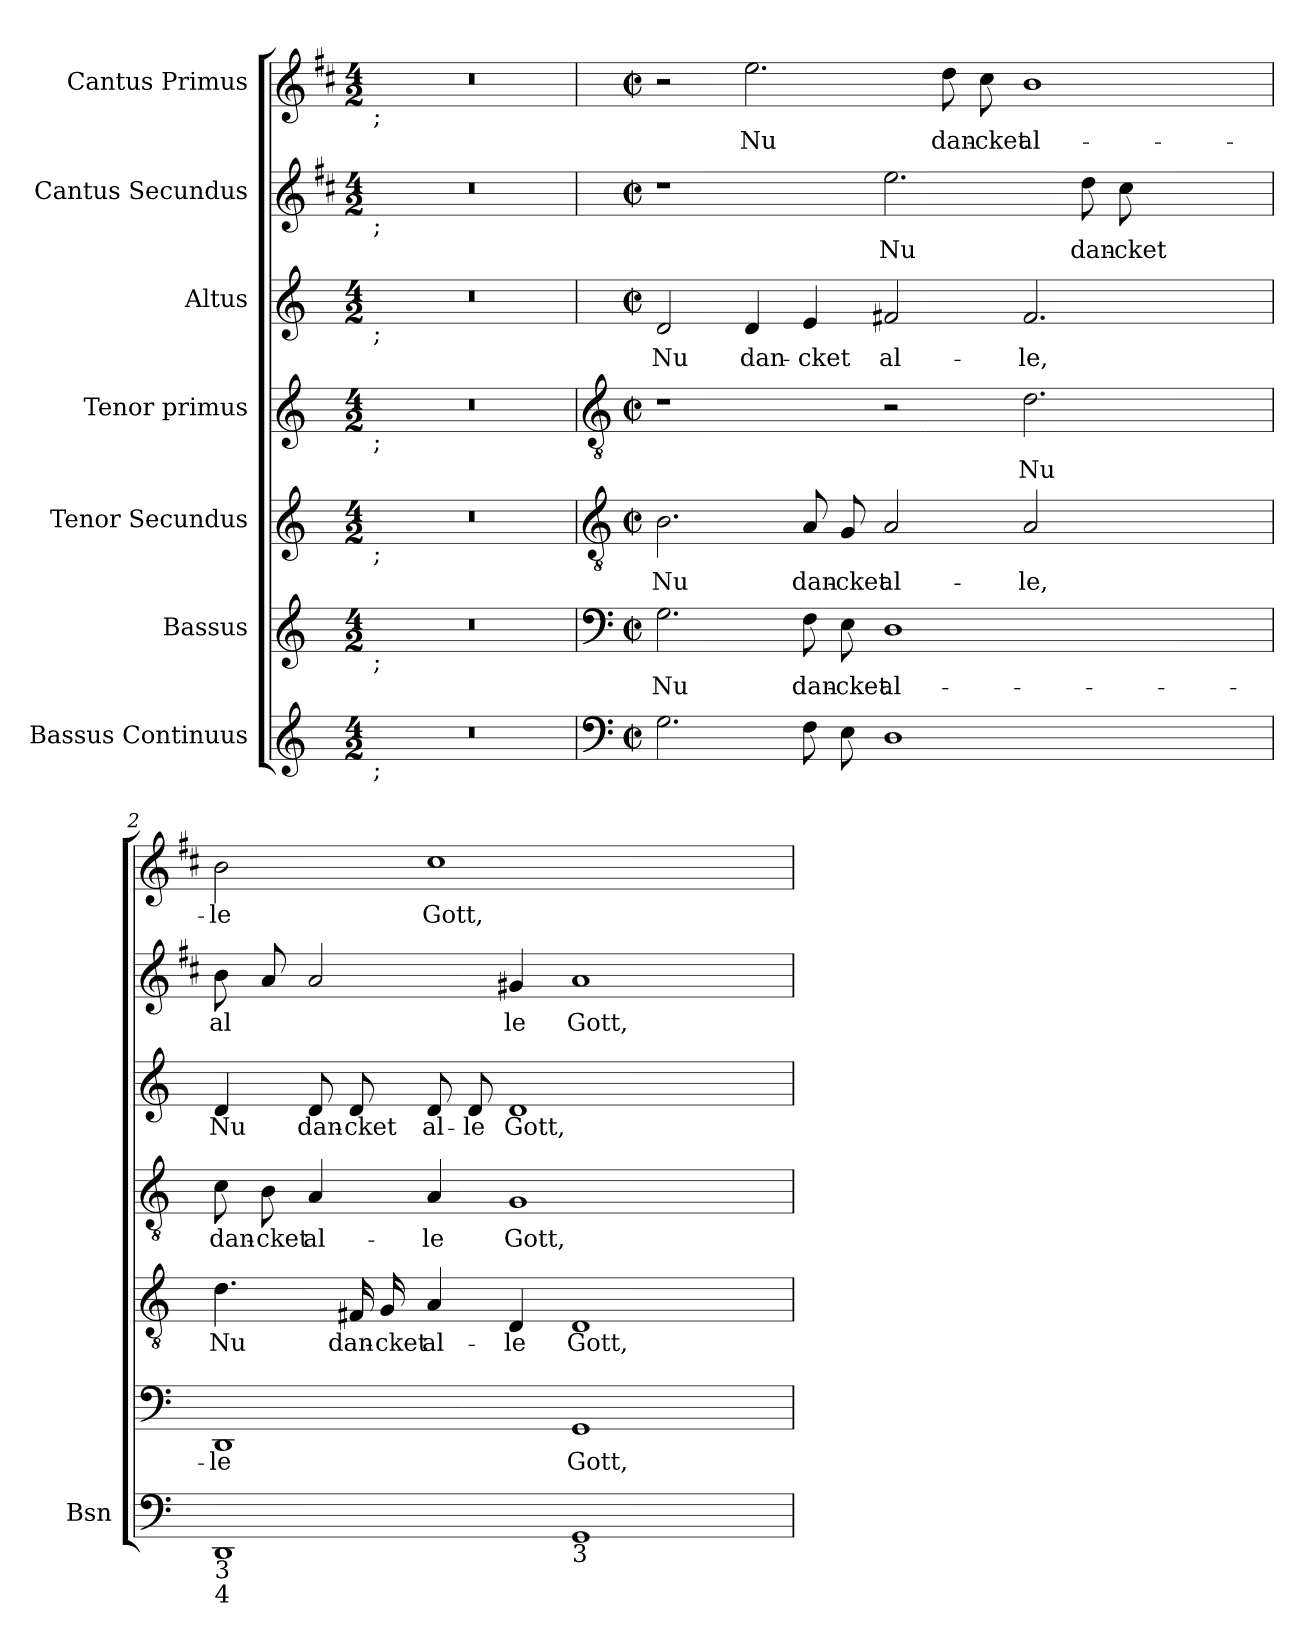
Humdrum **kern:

**kern	**kern	**text	**kern	**text	**kern	**text	**kern	**text	**kern	**text	**kern	**text
*part7	*part6	*part6	*part5	*part5	*part4	*part4	*part3	*part3	*part2	*part2	*part1	*part1
*staff7	*staff6	*staff6	*staff5	*staff5	*staff4	*staff4	*staff3	*staff3	*staff2	*staff2	*staff1	*staff1
*I"Bassus Continuus	*I"Bassus	*	*I"Tenor Secundus	*	*I"Tenor primus	*	*I"Altus	*	*I"Cantus Secundus	*	*I"Cantus Primus	*
*I'Bsn	*	*	*	*	*	*	*	*	*	*	*	*
*clefG2	*clefG2	*	*clefG2	*	*clefG2	*	*clefG2	*	*clefG2	*	*clefG2	*
*	*	*	*	*	*	*	*	*	*ITrd1c2	*	*ITrd1c2	*
*k[]	*k[]	*	*k[]	*	*k[]	*	*k[]	*	*k[]	*	*k[]	*
*C:	*C:	*	*C:	*	*C:	*	*C:	*	*C:	*	*C:	*
*M4/2	*M4/2	*	*M4/2	*	*M4/2	*	*M4/2	*	*M4/2	*	*M4/2	*
=	=	=	=	=	=	=	=	=	=	=	=	=
!	!	!	!	!	!	!	!	!	!	!	!LO:TX:b:t=;	!
!	!	!	!	!	!	!	!	!	!LO:TX:b:t=;	!	!	!
!	!	!	!	!	!	!	!LO:TX:b:t=;	!	!	!	!	!
!	!	!	!	!	!LO:TX:b:t=;	!	!	!	!	!	!	!
!	!	!	!LO:TX:b:t=;	!	!	!	!	!	!	!	!	!
!	!LO:TX:b:t=;	!	!	!	!	!	!	!	!	!	!	!
!LO:TX:b:t=;	!	!	!	!	!	!	!	!	!	!	!	!
0r	0r	.	0r	.	0r	.	0r	.	0r	.	0r	.
!!LO:LB:g=z
=1	=1	=1	=1	=1	=1	=1	=1	=1	=1	=1	=1	=1
*clefF4	*clefF4	*	*clefGv2	*	*clefGv2	*	*	*	*	*	*	*
*M4/2	*M4/2	*	*M4/2	*	*M4/2	*	*M4/2	*	*M4/2	*	*M4/2	*
*met(c|)	*met(c|)	*	*met(c|)	*	*met(c|)	*	*met(c|)	*	*met(c|)	*	*met(c|)	*
!	!	!LO:LY:b	!	!LO:LY:b	!	!	!	!LO:LY:b	!	!	!	!
2.G	2.G	Nu	2.B	Nu	1r	.	2d	Nu	1r	.	2r	.
!	!	!	!	!	!	!	!	!LO:LY:b	!	!	!	!LO:LY:b
.	.	.	.	.	.	.	4d	dan-	.	.	2.dd	Nu
!	!	!LO:LY:b	!	!LO:LY:b	!	!	!	!LO:LY:b	!	!	!	!
8F	8F	dan-	8A	dan-	.	.	4e	-cket	.	.	.	.
!	!	!LO:LY:b	!	!LO:LY:b	!	!	!	!	!	!	!	!
8E	8E	-cket	8G	-cket	.	.	.	.	.	.	.	.
!	!	!LO:LY:b	!	!LO:LY:b	!	!	!	!LO:LY:b	!	!LO:LY:b	!	!
1D	1D	al-	2A	al-	2r	.	2f#X	al-	2.dd	Nu	.	.
!	!	!	!	!	!	!	!	!	!	!	!	!LO:LY:b
.	.	.	.	.	.	.	.	.	.	.	8cc	dan-
!	!	!	!	!	!	!	!	!	!	!	!	!LO:LY:b
.	.	.	.	.	.	.	.	.	.	.	8b	-cket
!	!	!	!	!LO:LY:b	!	!LO:LY:b	!	!LO:LY:b	!	!	!	!LO:LY:b
.	.	.	2A	-le,	2.d	Nu	2.f#	-le,	.	.	1a	al-
!	!	!	!	!	!	!	!	!	!	!LO:LY:b	!	!
.	.	.	.	.	.	.	.	.	8cc	dan-	.	.
!	!	!	!	!	!	!	!	!	!	!LO:LY:b	!	!
.	.	.	.	.	.	.	.	.	8b	-cket	.	.
2ryy	2ryy	.	2ryy	.	.	.	.	.	2ryy	.	.	.
.	.	.	.	.	4ryy	.	4ryy	.	.	.	.	.
=2	=2	=2	=2	=2	=2	=2	=2	=2	=2	=2	=2	=2
!LO:TX:b:t=3	!	!	!	!	!	!	!	!	!	!	!	!
!LO:TX:b:t=4	!	!	!	!	!	!	!	!	!	!	!	!
!	!	!LO:LY:b	!	!LO:LY:b	!	!LO:LY:b	!	!LO:LY:b	!	!LO:LY:b	!	!LO:LY:b
1DD	1DD	-le	4.d	Nu	8c	dan-	4d	Nu	8a	al	2a	-le
!	!	!	!	!	!	!LO:LY:b	!	!	!	!	!	!
.	.	.	.	.	8B	-cket	.	.	8g	.	.	.
!	!	!	!	!	!	!LO:LY:b	!	!LO:LY:b	!	!	!	!
.	.	.	.	.	4A	al-	8d	dan-	2g	.	.	.
!	!	!	!	!LO:LY:b	!	!	!	!LO:LY:b	!	!	!	!
.	.	.	16F#X	dan-	.	.	8d	-cket	.	.	.	.
!	!	!	!	!LO:LY:b	!	!	!	!	!	!	!	!
.	.	.	16G	-cket	.	.	.	.	.	.	.	.
!	!	!	!	!LO:LY:b	!	!LO:LY:b	!	!LO:LY:b	!	!	!	!LO:LY:b
.	.	.	4A	al-	4A	-le	8d	al-	.	.	1b	Gott,
!	!	!	!	!	!	!	!	!LO:LY:b	!	!	!	!
.	.	.	.	.	.	.	8d	-le	.	.	.	.
!	!	!	!	!LO:LY:b	!	!LO:LY:b	!	!LO:LY:b	!	!LO:LY:b	!	!
.	.	.	4D	-le	1G	Gott,	1d	Gott,	4f#X	le	.	.
!LO:TX:b:t=3	!	!	!	!	!	!	!	!	!	!	!	!
!	!	!LO:LY:b	!	!LO:LY:b	!	!	!	!	!	!LO:LY:b	!	!
1GG	1GG	Gott,	1D	Gott,	.	.	.	.	1g	Gott,	.	.
.	.	.	.	.	.	.	.	.	.	.	2ryy	.
.	.	.	.	.	4ryy	.	4ryy	.	.	.	.	.
=	=	=	=	=	=	=	=	=	=	=	=	=
*-	*-	*-	*-	*-	*-	*-	*-	*-	*-	*-	*-	*-
